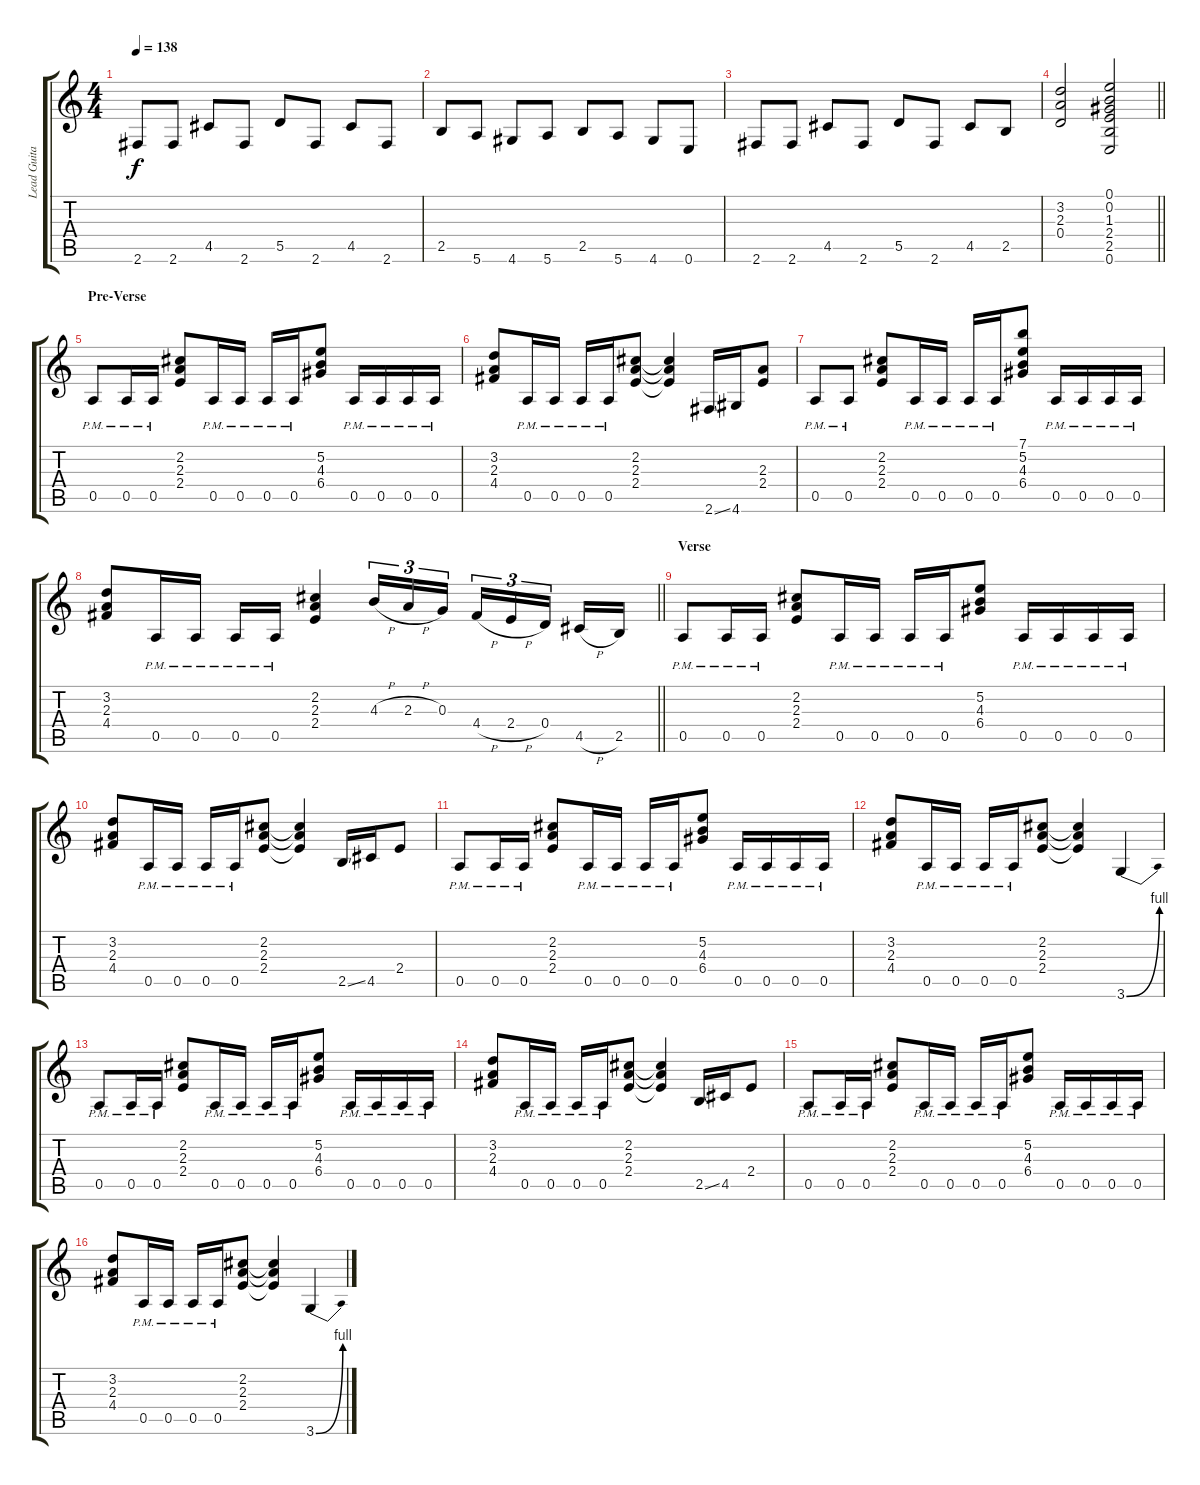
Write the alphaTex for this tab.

\track ("Lead Guitar" "Lead Guita") {instrument distortionguitar}
\staff {score tabs}
\tuning (E4 B3 G3 D3 A2 E2) {hide}
\ts (4 4)
\tempo 138
\clef g2
\ks c
2.6.8{dy f} 2.6.8 4.5.8 2.6.8 5.5.8 2.6.8 4.5.8 2.6.8 |
2.5.8 5.6.8 4.6.8 5.6.8 2.5.8 5.6.8 4.6.8 0.6.8 |
2.6.8 2.6.8 4.5.8 2.6.8 5.5.8 2.6.8 4.5.8 2.5.8 |
\barLineRight lightlight
(3.2 2.3 0.4).2 (0.1 0.2 1.3 2.4 2.5 0.6).2 |
\section ("" "Pre-Verse")
0.5{pm}.8 0.5{pm}.16 0.5{pm}.16 (2.2 2.3 2.4).8 0.5{pm}.16 0.5{pm}.16 0.5{pm}.16 0.5{pm}.16 (5.2 4.3 6.4).8 0.5{pm}.16 0.5{pm}.16 0.5{pm}.16 0.5{pm}.16 |
(3.2 2.3 4.4).8 0.5{pm}.16 0.5{pm}.16 0.5{pm}.16 0.5{pm}.16 (2.2 2.3 2.4).8 (2.2{t} 2.3{t} 2.4{t}).4 2.6{ss}.16 4.6.16 (2.3 2.4).8 |
0.5{pm}.8 0.5{pm}.8 (2.2 2.3 2.4).8 0.5{pm}.16 0.5{pm}.16 0.5{pm}.16 0.5{pm}.16 (7.1 5.2 4.3 6.4).8 0.5{pm}.16 0.5{pm}.16 0.5{pm}.16 0.5{pm}.16 |
\barLineRight lightlight
(3.2 2.3 4.4).8 0.5{pm}.16 0.5{pm}.16 0.5{pm}.16 0.5{pm}.16 (2.2 2.3 2.4).4 4.3{h}.16{tu (3 2)} 2.3{h}.16{tu (3 2)} 0.3.16{tu (3 2)} 4.4{h}.16{tu (3 2)} 2.4{h}.16{tu (3 2)} 0.4.16{tu (3 2) beam splitsecondary} 4.5{h}.16 2.5.16 |
\section ("" "Verse")
0.5{pm}.8 0.5{pm}.16 0.5{pm}.16 (2.2 2.3 2.4).8 0.5{pm}.16 0.5{pm}.16 0.5{pm}.16 0.5{pm}.16 (5.2 4.3 6.4).8 0.5{pm}.16 0.5{pm}.16 0.5{pm}.16 0.5{pm}.16 |
(3.2 2.3 4.4).8 0.5{pm}.16 0.5{pm}.16 0.5{pm}.16 0.5{pm}.16 (2.2 2.3 2.4).8 (2.2{t} 2.3{t} 2.4{t}).4 2.5{ss}.16 4.5.16 2.4.8 |
0.5{pm}.8 0.5{pm}.16 0.5{pm}.16 (2.2 2.3 2.4).8 0.5{pm}.16 0.5{pm}.16 0.5{pm}.16 0.5{pm}.16 (5.2 4.3 6.4).8 0.5{pm}.16 0.5{pm}.16 0.5{pm}.16 0.5{pm}.16 |
(3.2 2.3 4.4).8 0.5{pm}.16 0.5{pm}.16 0.5{pm}.16 0.5{pm}.16 (2.2 2.3 2.4).8 (2.2{t} 2.3{t} 2.4{t}).4 3.6{be (bend 0 0 60 4)}.4 |
0.5{pm}.8 0.5{pm}.16 0.5{pm}.16 (2.2 2.3 2.4).8 0.5{pm}.16 0.5{pm}.16 0.5{pm}.16 0.5{pm}.16 (5.2 4.3 6.4).8 0.5{pm}.16 0.5{pm}.16 0.5{pm}.16 0.5{pm}.16 |
(3.2 2.3 4.4).8 0.5{pm}.16 0.5{pm}.16 0.5{pm}.16 0.5{pm}.16 (2.2 2.3 2.4).8 (2.2{t} 2.3{t} 2.4{t}).4 2.5{ss}.16 4.5.16 2.4.8 |
0.5{pm}.8 0.5{pm}.16 0.5{pm}.16 (2.2 2.3 2.4).8 0.5{pm}.16 0.5{pm}.16 0.5{pm}.16 0.5{pm}.16 (5.2 4.3 6.4).8 0.5{pm}.16 0.5{pm}.16 0.5{pm}.16 0.5{pm}.16 |
(3.2 2.3 4.4).8 0.5{pm}.16 0.5{pm}.16 0.5{pm}.16 0.5{pm}.16 (2.2 2.3 2.4).8 (2.2{t} 2.3{t} 2.4{t}).4 3.6{be (bend 0 0 60 4)}.4
